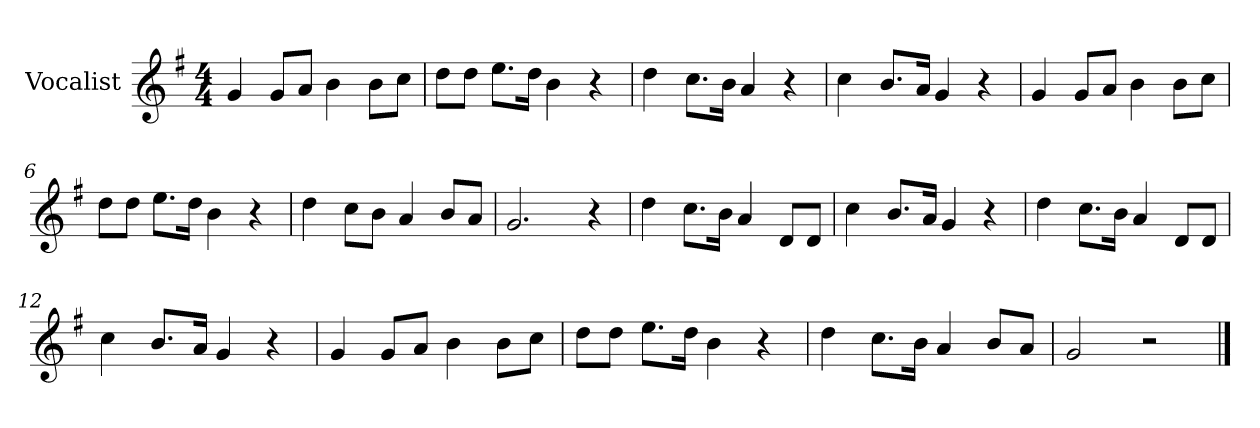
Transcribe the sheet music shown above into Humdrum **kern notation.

**kern
*part1
*staff1
*I"Vocalist
*k[f#]
*G:
*M4/4
=1
4g
8gL
8aJ
4b
8bL
8ccJ
=2
8ddL
8ddJ
8.eeL
16ddJk
4b
4r
=3
4dd
8.ccL
16bJk
4a
4r
=4
4cc
8.bL
16aJk
4g
4r
=5
4g
8gL
8aJ
4b
8bL
8ccJ
=6
8ddL
8ddJ
8.eeL
16ddJk
4b
4r
=7
4dd
8ccL
8bJ
4a
8bL
8aJ
=8
2.g
4r
=9
4dd
8.ccL
16bJk
4a
8dL
8dJ
=10
4cc
8.bL
16aJk
4g
4r
=11
4dd
8.ccL
16bJk
4a
8dL
8dJ
=12
4cc
8.bL
16aJk
4g
4r
=13
4g
8gL
8aJ
4b
8bL
8ccJ
=14
8ddL
8ddJ
8.eeL
16ddJk
4b
4r
=15
4dd
8.ccL
16bJk
4a
8bL
8aJ
=16
2g
2r
==
*-
